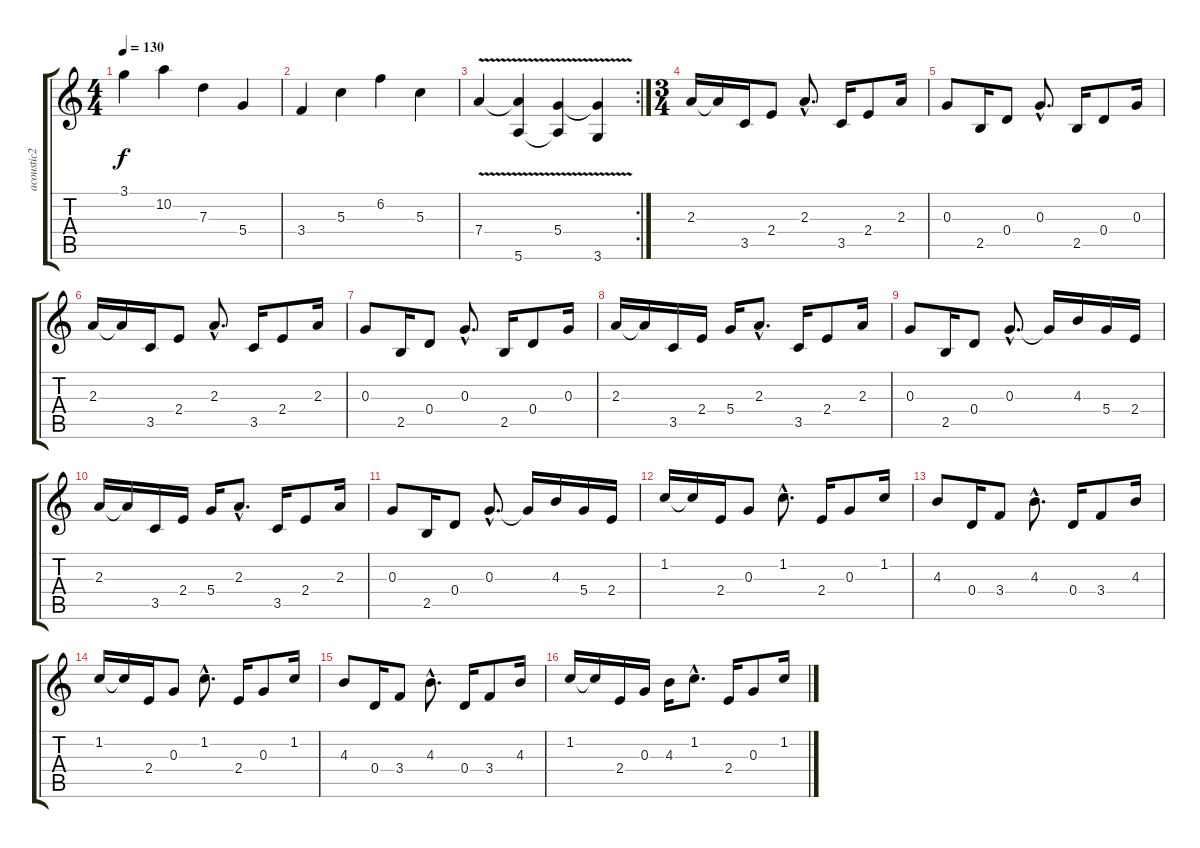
\track ("acoustic2" "acoustic2") {instrument acousticguitarnylon}
\staff {score tabs}
\tuning (E4 B3 G3 D3 A2 E2) {hide}
\ts (4 4)
\tempo 130
\clef g2
\ks c
3.1.4{dy f} 10.2.4 7.3.4 5.4.4 |
3.4.4 5.3.4 6.2.4 5.3.4 |
\rc 2
7.4{v}.4 (7.4{t} 5.6).4 (5.4{v} 5.6{v t}).4 (5.4{t} 3.6).4 |
\ts (3 4)
2.3.16 2.3{t}.16 3.5.16 2.4.8 2.3{hac}.8{d} 3.5.16 2.4.8 2.3.16 |
0.3.8 2.5.16 0.4.8 0.3{hac}.8{d} 2.5.16 0.4.8 0.3.16 |
2.3.16 2.3{t}.16 3.5.16 2.4.8 2.3{hac}.8{d} 3.5.16 2.4.8 2.3.16 |
0.3.8 2.5.16 0.4.8 0.3{hac}.8{d} 2.5.16 0.4.8 0.3.16 |
2.3.16 2.3{t}.16 3.5.16 2.4.16 5.4.16 2.3{hac}.8{d} 3.5.16 2.4.8 2.3.16 |
0.3.8 2.5.16 0.4.8 0.3{hac}.8{d} 0.3{t}.16 4.3.16 5.4.16 2.4.16 |
2.3.16 2.3{t}.16 3.5.16 2.4.16 5.4.16 2.3{hac}.8{d} 3.5.16 2.4.8 2.3.16 |
0.3.8 2.5.16 0.4.8 0.3{hac}.8{d} 0.3{t}.16 4.3.16 5.4.16 2.4.16 |
1.2.16 1.2{t}.16 2.4.16 0.3.8 1.2{hac}.8{d} 2.4.16 0.3.8 1.2.16 |
4.3.8 0.4.16 3.4.8 4.3{hac}.8{d} 0.4.16 3.4.8 4.3.16 |
1.2.16 1.2{t}.16 2.4.16 0.3.8 1.2{hac}.8{d} 2.4.16 0.3.8 1.2.16 |
4.3.8 0.4.16 3.4.8 4.3{hac}.8{d} 0.4.16 3.4.8 4.3.16 |
1.2.16 1.2{t}.16 2.4.16 0.3.16 4.3.16 1.2{hac}.8{d} 2.4.16 0.3.8 1.2.16
